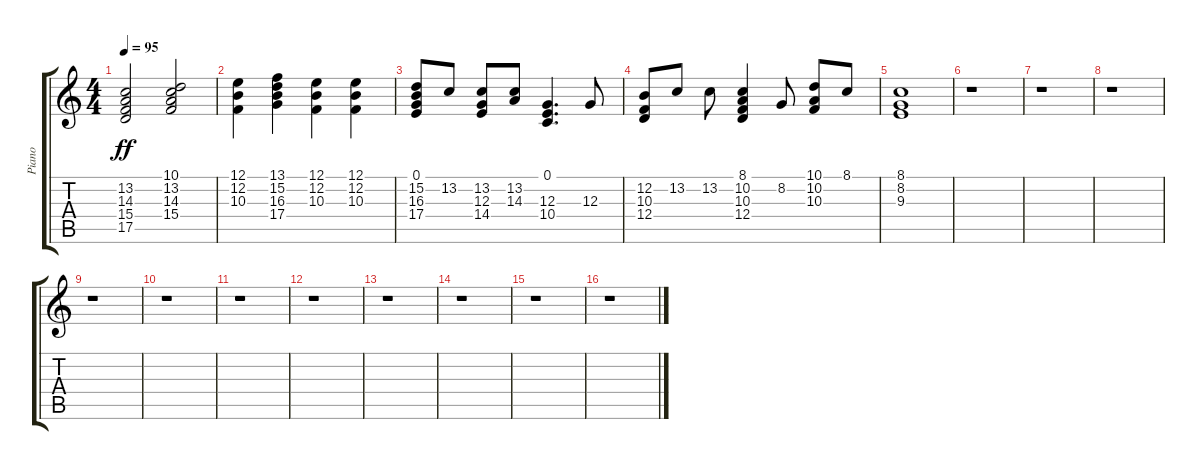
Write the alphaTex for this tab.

\track ("Piano" "Piano") {instrument acousticgrandpiano}
\staff {score tabs}
\tuning (E4 B3 G3 D3 A2 E2) {hide}
\ts (4 4)
\tempo 95
\clef g2
\ks c
(13.2 14.3 15.4 17.5).2{dy ff} (10.1 13.2 14.3 15.4).2 |
(12.1 12.2 10.3).4 (13.1 15.2 16.3 17.4).4 (12.1 12.2 10.3).4 (12.1 12.2 10.3).4 |
(0.1 15.2 16.3 17.4).8 13.2.8 (13.2 12.3 14.4).8 (13.2 14.3).8 (0.1 12.3 10.4).4{d} 12.3.8 |
(12.2 10.3 12.4).8 13.2.8 13.2.8 (8.1 10.2 10.3 12.4).4 8.2.8 (10.1 10.2 10.3).8 8.1.8 |
(8.1 8.2 9.3).1 |
r.1 |
r.1 |
r.1 |
r.1 |
r.1 |
r.1 |
r.1 |
r.1 |
r.1 |
r.1 |
r.1
